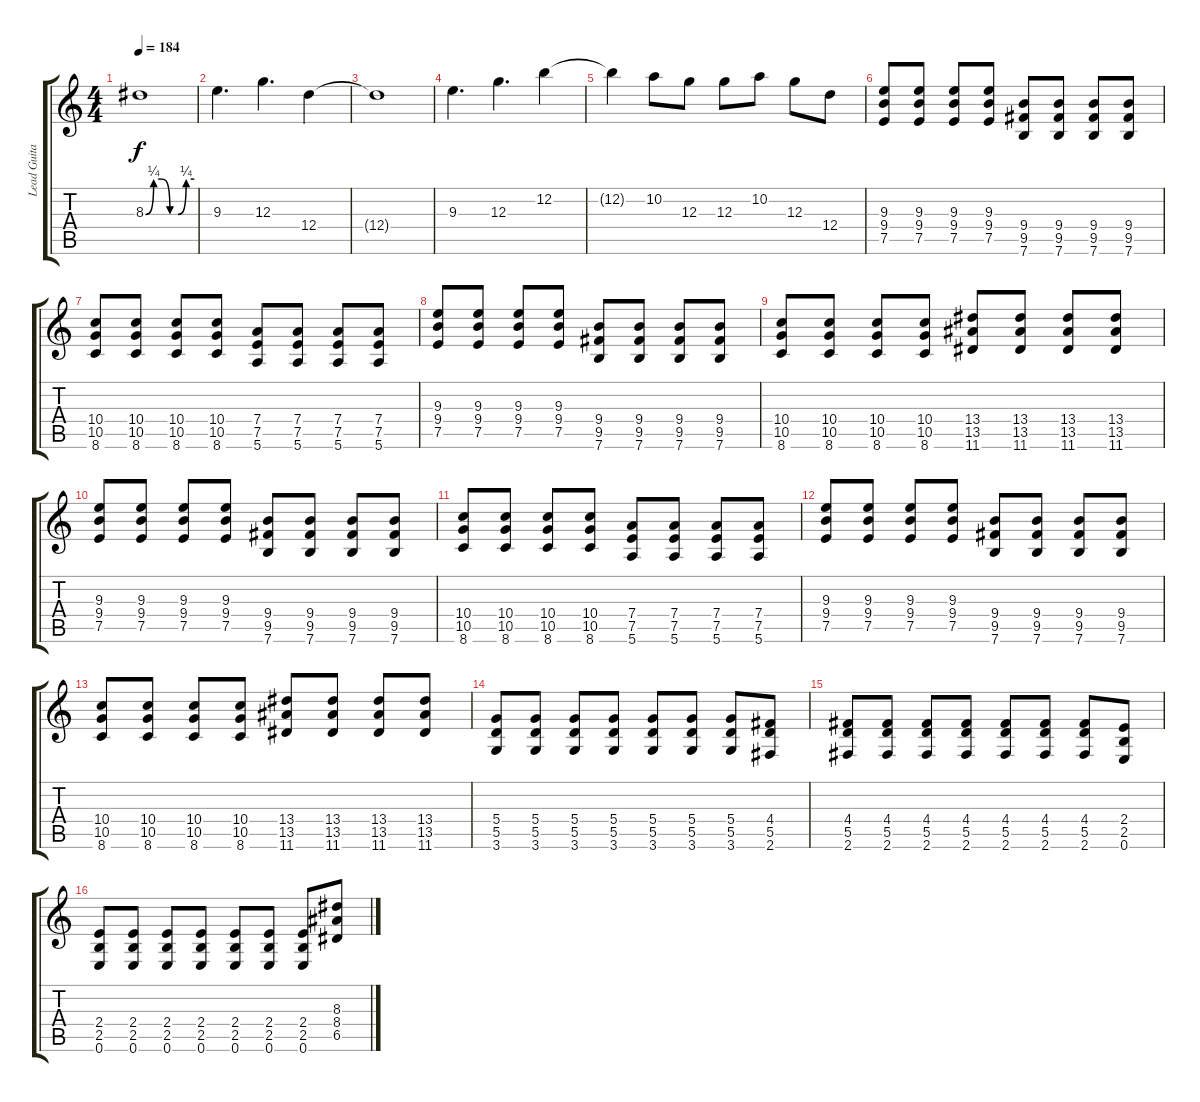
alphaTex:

\track ("Lead Guitar" "Lead Guita") {instrument distortionguitar}
\staff {score tabs}
\tuning (E4 B3 G3 D3 A2 E2) {hide}
\ts (4 4)
\tempo 184
\clef g2
\ks c
8.3{be (custom 0 0 10 1 20 1 30 0 40 0 50 1 60 1)}.1{dy f} |
9.3.4{d} 12.3.4{d} 12.4.4 |
12.4{t}.1 |
9.3.4{d} 12.3.4{d} 12.2.4 |
12.2{t}.4 10.2.8 12.3.8 12.3.8 10.2.8 12.3.8 12.4.8 |
(9.3 9.4 7.5).8 (9.3 9.4 7.5).8 (9.3 9.4 7.5).8 (9.3 9.4 7.5).8 (9.4 9.5 7.6).8 (9.4 9.5 7.6).8 (9.4 9.5 7.6).8 (9.4 9.5 7.6).8 |
(10.4 10.5 8.6).8 (10.4 10.5 8.6).8 (10.4 10.5 8.6).8 (10.4 10.5 8.6).8 (7.4 7.5 5.6).8 (7.4 7.5 5.6).8 (7.4 7.5 5.6).8 (7.4 7.5 5.6).8 |
(9.3 9.4 7.5).8 (9.3 9.4 7.5).8 (9.3 9.4 7.5).8 (9.3 9.4 7.5).8 (9.4 9.5 7.6).8 (9.4 9.5 7.6).8 (9.4 9.5 7.6).8 (9.4 9.5 7.6).8 |
(10.4 10.5 8.6).8 (10.4 10.5 8.6).8 (10.4 10.5 8.6).8 (10.4 10.5 8.6).8 (13.4 13.5 11.6).8 (13.4 13.5 11.6).8 (13.4 13.5 11.6).8 (13.4 13.5 11.6).8 |
(9.3 9.4 7.5).8 (9.3 9.4 7.5).8 (9.3 9.4 7.5).8 (9.3 9.4 7.5).8 (9.4 9.5 7.6).8 (9.4 9.5 7.6).8 (9.4 9.5 7.6).8 (9.4 9.5 7.6).8 |
(10.4 10.5 8.6).8 (10.4 10.5 8.6).8 (10.4 10.5 8.6).8 (10.4 10.5 8.6).8 (7.4 7.5 5.6).8 (7.4 7.5 5.6).8 (7.4 7.5 5.6).8 (7.4 7.5 5.6).8 |
(9.3 9.4 7.5).8 (9.3 9.4 7.5).8 (9.3 9.4 7.5).8 (9.3 9.4 7.5).8 (9.4 9.5 7.6).8 (9.4 9.5 7.6).8 (9.4 9.5 7.6).8 (9.4 9.5 7.6).8 |
(10.4 10.5 8.6).8 (10.4 10.5 8.6).8 (10.4 10.5 8.6).8 (10.4 10.5 8.6).8 (13.4 13.5 11.6).8 (13.4 13.5 11.6).8 (13.4 13.5 11.6).8 (13.4 13.5 11.6).8 |
(5.4 5.5 3.6).8 (5.4 5.5 3.6).8 (5.4 5.5 3.6).8 (5.4 5.5 3.6).8 (5.4 5.5 3.6).8 (5.4 5.5 3.6).8 (5.4 5.5 3.6).8 (4.4 5.5 2.6).8 |
(4.4 5.5 2.6).8 (4.4 5.5 2.6).8 (4.4 5.5 2.6).8 (4.4 5.5 2.6).8 (4.4 5.5 2.6).8 (4.4 5.5 2.6).8 (4.4 5.5 2.6).8 (2.4 2.5 0.6).8 |
(2.4 2.5 0.6).8 (2.4 2.5 0.6).8 (2.4 2.5 0.6).8 (2.4 2.5 0.6).8 (2.4 2.5 0.6).8 (2.4 2.5 0.6).8 (2.4 2.5 0.6).8 (8.3 8.4 6.5).8
